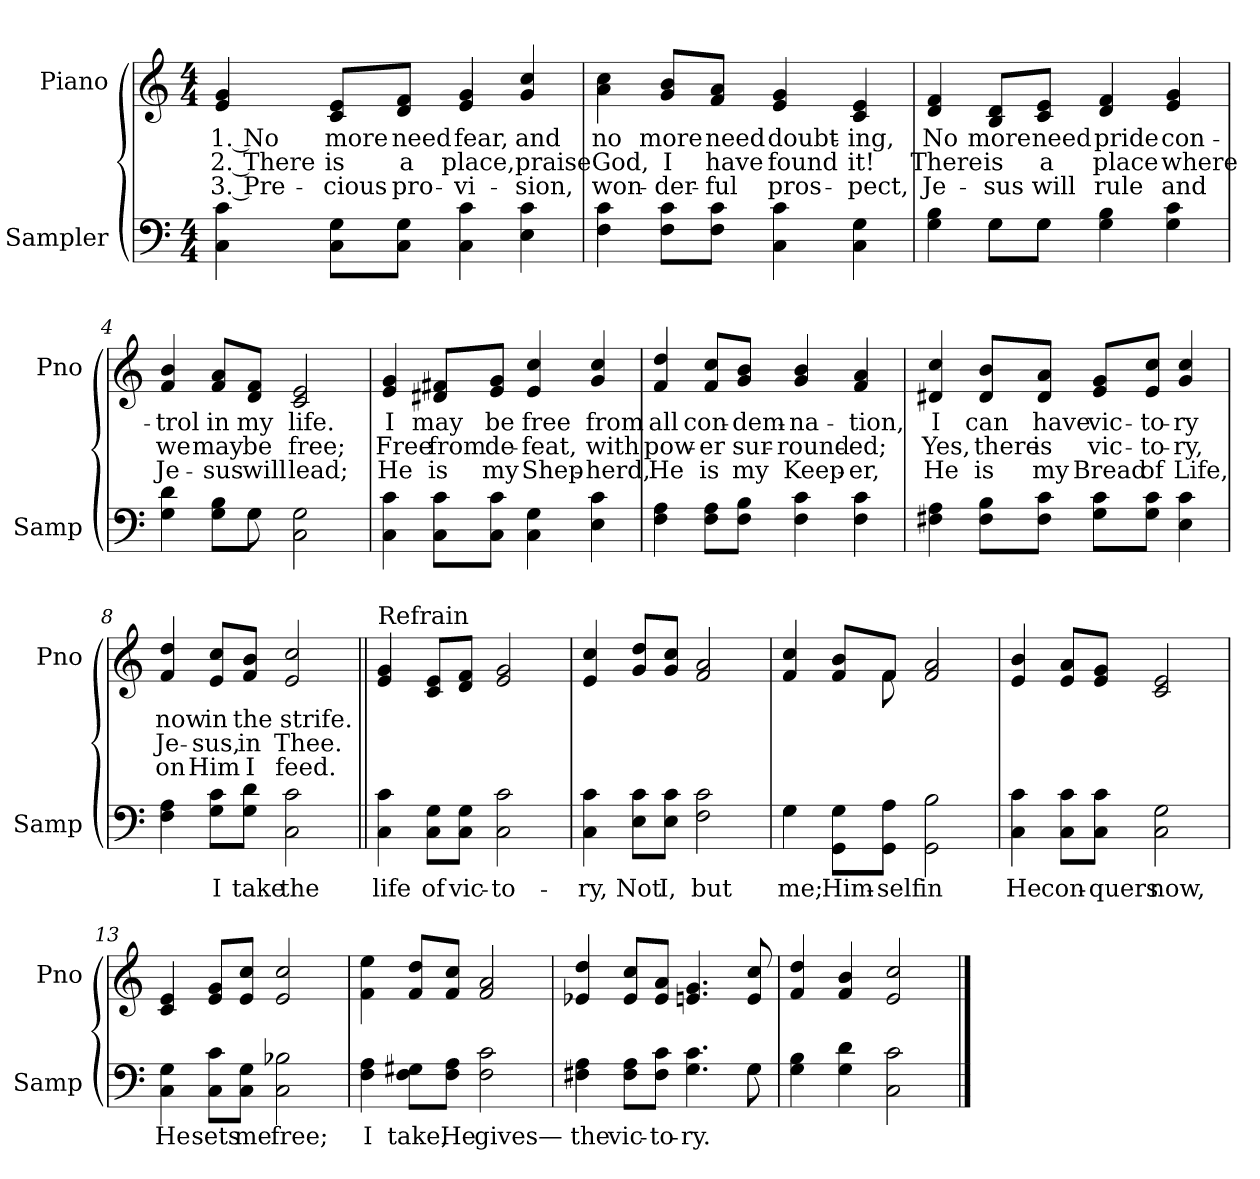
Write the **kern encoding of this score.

**kern	**text	**kern	**text	**text	**text
*part2	*part2	*part1	*part1	*part1	*part1
*staff2	*staff2	*staff1	*staff1	*staff1	*staff1
*I"Sampler	*	*I"Piano	*	*	*
*I'Samp	*	*I'Pno	*	*	*
*clefF4	*	*clefG2	*	*	*
*M4/4	*	*M4/4	*	*	*
=1	=1	=1	=1	=1	=1
4C 4c	.	4e 4g	1. No	2. There	3. Pre-
8C\ 8G\L	.	8c/ 8e/L	more	is	-cious
8C\ 8G\J	.	8d/ 8f/J	need	a	pro-
4C 4c	.	4e 4g	fear,	place,	-vi-
4E 4c	.	4g 4cc	and	praise	-sion,
=2	=2	=2	=2	=2	=2
4F 4c	.	4a 4cc	no	God,	won-
8F\ 8c\L	.	8g/ 8b/L	more	I	-der-
8F\ 8c\J	.	8f/ 8a/J	need	have	-ful
4C 4c	.	4e 4g	doubt-	found	pros-
4C 4G	.	4c 4e	-ing,	it!	-pect,
=3	=3	=3	=3	=3	=3
*^	*	*	*	*	*
4G 4B	4ryy	.	4d 4f	No	There	Je-
8G\L	8G\L	.	8B/ 8d/L	more	is	-sus
8G\J	8G\J	.	8c/ 8e/J	need	a	will
4G 4B	2ryy	.	4d 4f	pride	place	rule
4G 4c	.	.	4e 4g	con-	where	and
=4	=4	=4	=4	=4	=4	=4
4G 4d	4.ryy	.	4f 4b	-trol	we	Je-
8G\ 8B\L	.	.	8f/ 8a/L	in	may	-sus
8G\J	8G	.	8d/ 8f/J	my	be	will
2C 2G	2ryy	.	2c 2e	life.	free;	lead;
*v	*v	*	*	*	*	*
=5	=5	=5	=5	=5	=5
4C 4c	.	4e 4g	I	Free	He
8C\ 8c\L	.	8d#X/ 8f#X/L	may	from	is
8C\ 8c\J	.	8e/ 8g/J	be	de-	my
4C 4G	.	4e 4cc	free	-feat,	Shep-
4E 4c	.	4g 4cc	from	with	-herd,
=6	=6	=6	=6	=6	=6
4F 4A	.	4f 4dd	all	pow-	He
8F\ 8A\L	.	8f/ 8cc/L	con-	-er	is
8F\ 8B\J	.	8g/ 8b/J	-dem-	sur-	my
4F 4c	.	4g 4b	-na-	-round-	Keep-
4F 4c	.	4f 4a	-tion,	-ed;	-er,
=7	=7	=7	=7	=7	=7
4F#X 4A	.	4d#X 4cc	I	Yes,	He
8F#\ 8B\L	.	8d#/ 8b/L	can	there	is
8F#\ 8c\J	.	8d#/ 8a/J	have	is	my
8G\ 8c\L	.	8e/ 8g/L	vic-	vic-	Bread
8G\ 8c\J	.	8e/ 8cc/J	-to-	-to-	of
4E 4c	.	4g 4cc	-ry	-ry,	Life,
=8	=8	=8	=8	=8	=8
4F 4A	.	4f 4dd	now	Je-	on
8G\ 8c\L	I	8e/ 8cc/L	in	-sus,	Him
8G\ 8d\J	take	8f/ 8b/J	the	in	I
2C 2c	the	2e 2cc	strife.	Thee.	feed.
=9||	=9||	=9||	=9||	=9||	=9||
!	!	!LO:TX:t=Refrain	!	!	!
4C 4c	life	4e 4g	.	.	.
8C\ 8G\L	of	8c/ 8e/L	.	.	.
8C\ 8G\J	vic-	8d/ 8f/J	.	.	.
2C 2c	-to-	2e 2g	.	.	.
=10	=10	=10	=10	=10	=10
4C 4c	-ry,	4e 4cc	.	.	.
8E\ 8c\L	Not	8g/ 8dd/L	.	.	.
8E\ 8c\J	I,	8g/ 8cc/J	.	.	.
2F 2c	but	2f 2a	.	.	.
=11	=11	=11	=11	=11	=11
*^	*	*^	*	*	*
4G\	4G	me;	4f 4cc	4.ryy	.	.	.
8GG\ 8G\L	2.ryy	Him-	8f/ 8b/L	.	.	.	.
8GG\ 8A\J	.	-self	8f/J	8f	.	.	.
2GG 2B	.	in	2f 2a	2ryy	.	.	.
*v	*v	*	*	*	*	*	*
*	*	*v	*v	*	*	*
=12	=12	=12	=12	=12	=12
4C 4c	He	4e 4b	.	.	.
8C\ 8c\L	con-	8e/ 8a/L	.	.	.
8C\ 8c\J	-quers	8e/ 8g/J	.	.	.
2C 2G	now,	2c 2e	.	.	.
=13	=13	=13	=13	=13	=13
4C 4G	He	4c 4e	.	.	.
8C\ 8c\L	sets	8e/ 8g/L	.	.	.
8C\ 8G\J	me	8e/ 8cc/J	.	.	.
2C 2B-X	free;	2e 2cc	.	.	.
=14	=14	=14	=14	=14	=14
4F 4A	I	4f 4ee	.	.	.
8F\ 8G#X\L	take,	8f/ 8dd/L	.	.	.
8F\ 8A\J	He	8f/ 8cc/J	.	.	.
2F 2c	gives—	2f 2a	.	.	.
=15	=15	=15	=15	=15	=15
*^	*	*	*	*	*
4F#X 4A	2..ryy	the	4e-X 4dd	.	.	.
8F#\ 8A\L	.	vic-	8e-/ 8cc/L	.	.	.
8F#\ 8c\J	.	-to-	8e-/ 8a/J	.	.	.
4.G 4.c	.	-ry.	4.en 4.g	.	.	.
8G\	8G	.	8e 8cc	.	.	.
*v	*v	*	*	*	*	*
=16	=16	=16	=16	=16	=16
4G 4B	.	4f 4dd	.	.	.
4G 4d	.	4f 4b	.	.	.
2C 2c	.	2e 2cc	.	.	.
==	==	==	==	==	==
*-	*-	*-	*-	*-	*-
